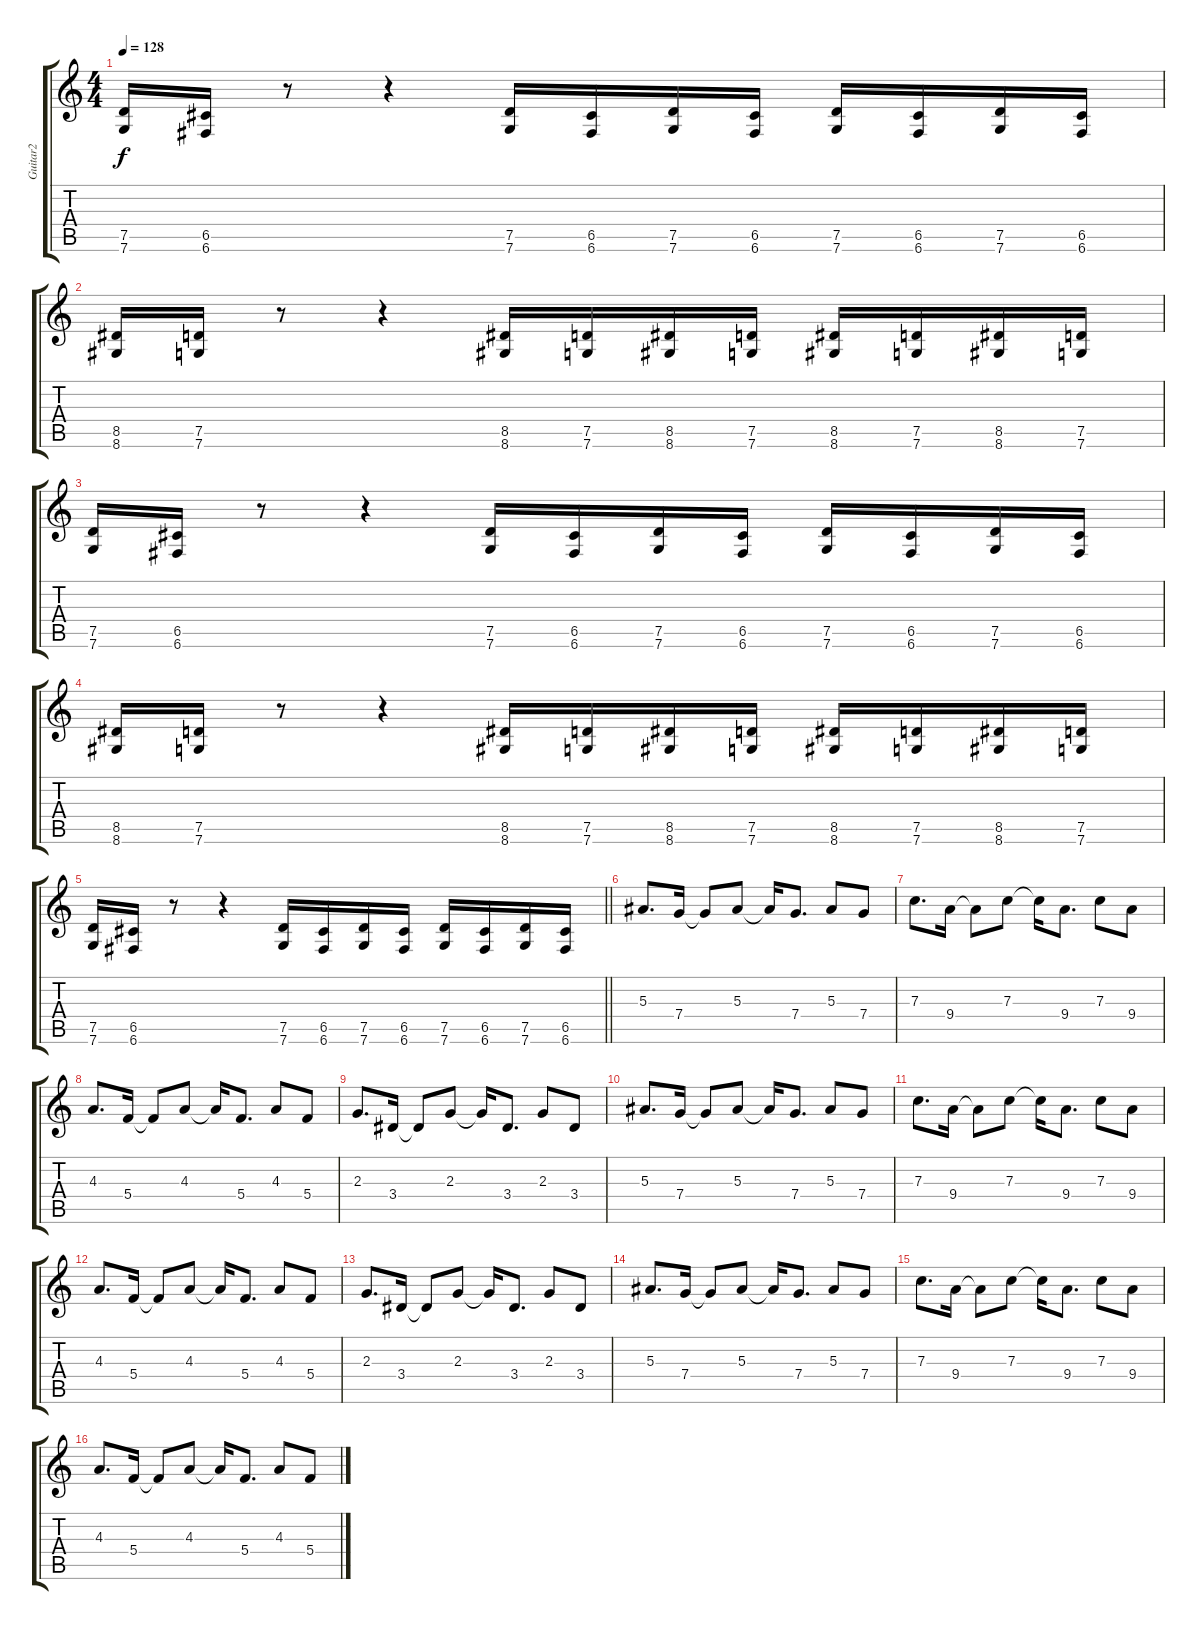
\track ("Guitar2" "Guitar2") {instrument overdrivenguitar}
\staff {score tabs}
\tuning (D4 A3 F3 C3 G2 C2) {hide}
\ts (4 4)
\tempo 128
\clef g2
\ks c
(7.5 7.6).16{dy f} (6.5 6.6).16 r.8 r.4 (7.5 7.6).16 (6.5 6.6).16 (7.5 7.6).16 (6.5 6.6).16 (7.5 7.6).16 (6.5 6.6).16 (7.5 7.6).16 (6.5 6.6).16 |
(8.5 8.6).16 (7.5 7.6).16 r.8 r.4 (8.5 8.6).16 (7.5 7.6).16 (8.5 8.6).16 (7.5 7.6).16 (8.5 8.6).16 (7.5 7.6).16 (8.5 8.6).16 (7.5 7.6).16 |
(7.5 7.6).16 (6.5 6.6).16 r.8 r.4 (7.5 7.6).16 (6.5 6.6).16 (7.5 7.6).16 (6.5 6.6).16 (7.5 7.6).16 (6.5 6.6).16 (7.5 7.6).16 (6.5 6.6).16 |
(8.5 8.6).16 (7.5 7.6).16 r.8 r.4 (8.5 8.6).16 (7.5 7.6).16 (8.5 8.6).16 (7.5 7.6).16 (8.5 8.6).16 (7.5 7.6).16 (8.5 8.6).16 (7.5 7.6).16 |
\barLineRight lightlight
(7.5 7.6).16 (6.5 6.6).16 r.8 r.4 (7.5 7.6).16 (6.5 6.6).16 (7.5 7.6).16 (6.5 6.6).16 (7.5 7.6).16 (6.5 6.6).16 (7.5 7.6).16 (6.5 6.6).16 |
5.3.8{d} 7.4.16 7.4{t}.8 5.3.8 5.3{t}.16 7.4.8{d} 5.3.8 7.4.8 |
7.3.8{d} 9.4.16 9.4{t}.8 7.3.8 7.3{t}.16 9.4.8{d} 7.3.8 9.4.8 |
4.3.8{d} 5.4.16 5.4{t}.8 4.3.8 4.3{t}.16 5.4.8{d} 4.3.8 5.4.8 |
2.3.8{d} 3.4.16 3.4{t}.8 2.3.8 2.3{t}.16 3.4.8{d} 2.3.8 3.4.8 |
5.3.8{d} 7.4.16 7.4{t}.8 5.3.8 5.3{t}.16 7.4.8{d} 5.3.8 7.4.8 |
7.3.8{d} 9.4.16 9.4{t}.8 7.3.8 7.3{t}.16 9.4.8{d} 7.3.8 9.4.8 |
4.3.8{d} 5.4.16 5.4{t}.8 4.3.8 4.3{t}.16 5.4.8{d} 4.3.8 5.4.8 |
2.3.8{d} 3.4.16 3.4{t}.8 2.3.8 2.3{t}.16 3.4.8{d} 2.3.8 3.4.8 |
5.3.8{d} 7.4.16 7.4{t}.8 5.3.8 5.3{t}.16 7.4.8{d} 5.3.8 7.4.8 |
7.3.8{d} 9.4.16 9.4{t}.8 7.3.8 7.3{t}.16 9.4.8{d} 7.3.8 9.4.8 |
4.3.8{d} 5.4.16 5.4{t}.8 4.3.8 4.3{t}.16 5.4.8{d} 4.3.8 5.4.8
